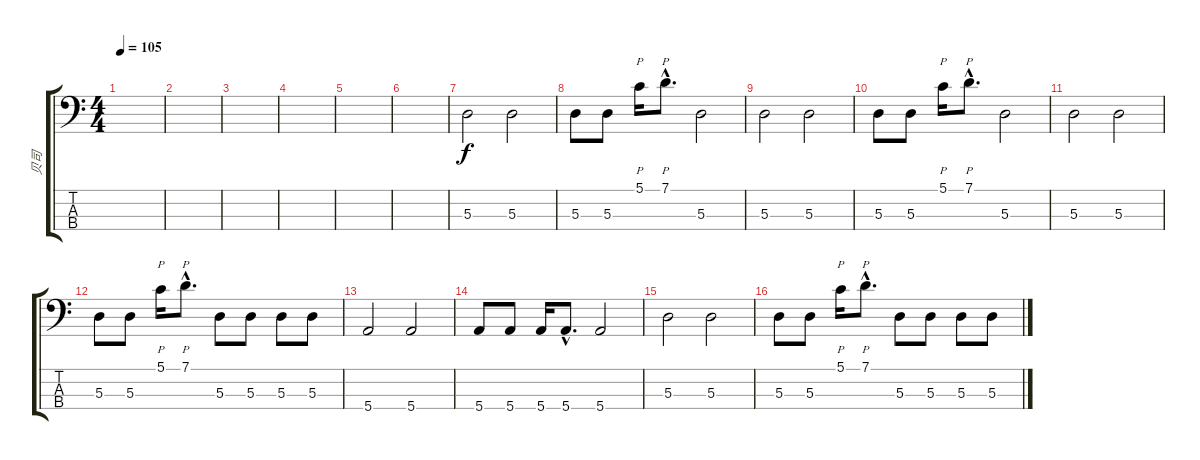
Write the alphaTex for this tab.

\track ("贝司" "贝司") {instrument electricbassfinger}
\staff {score tabs}
\tuning (G2 D2 A1 E1) {hide}
\ts (4 4)
\tempo 105
\clef f4
\ks c
|
|
|
|
|
|
5.3.2 5.3.2 |
5.3.8 5.3.8 5.1.16{p} 7.1{hac}.8{p d} 5.3.2 |
5.3.2 5.3.2 |
5.3.8 5.3.8 5.1.16{p} 7.1{hac}.8{p d} 5.3.2 |
5.3.2 5.3.2 |
5.3.8 5.3.8 5.1.16{p} 7.1{hac}.8{p d} 5.3.8 5.3.8 5.3.8 5.3.8 |
5.4.2 5.4.2 |
5.4.8 5.4.8 5.4.16 5.4{hac}.8{d} 5.4.2 |
5.3.2 5.3.2 |
5.3.8 5.3.8 5.1.16{p} 7.1{hac}.8{p d} 5.3.8 5.3.8 5.3.8 5.3.8
